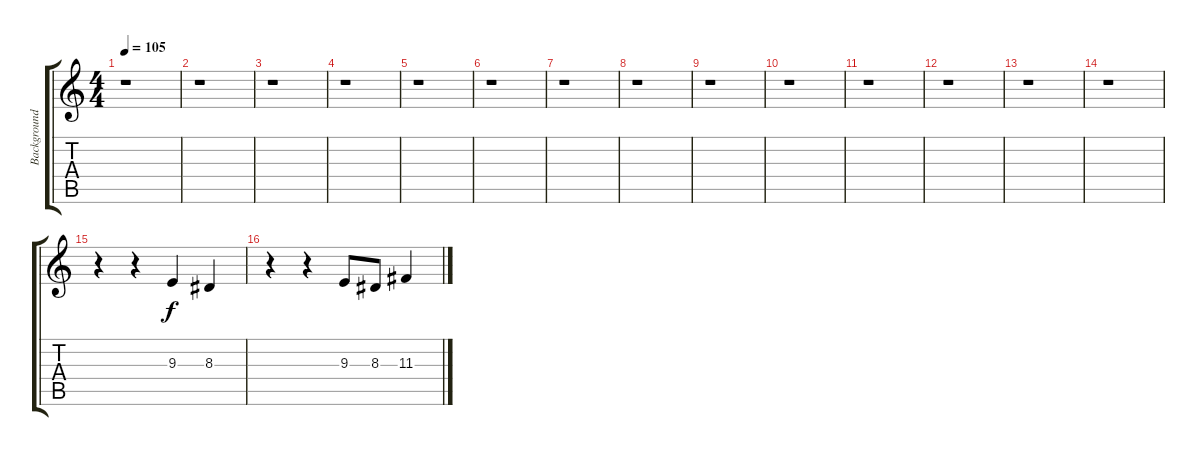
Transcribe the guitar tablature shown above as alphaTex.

\track ("Background Voice" "Background") {instrument cello}
\staff {score tabs}
\tuning (E4 B3 G3 D3 A2 E2) {hide}
\ts (4 4)
\tempo 105
\clef g2
\ks c
r.1{dy f} |
r.1 |
r.1 |
r.1 |
r.1 |
r.1 |
r.1 |
r.1 |
r.1 |
r.1 |
r.1 |
r.1 |
r.1 |
r.1 |
r.4 r.4 9.3.4 8.3.4 |
r.4 r.4 9.3.8 8.3.8 11.3.4
